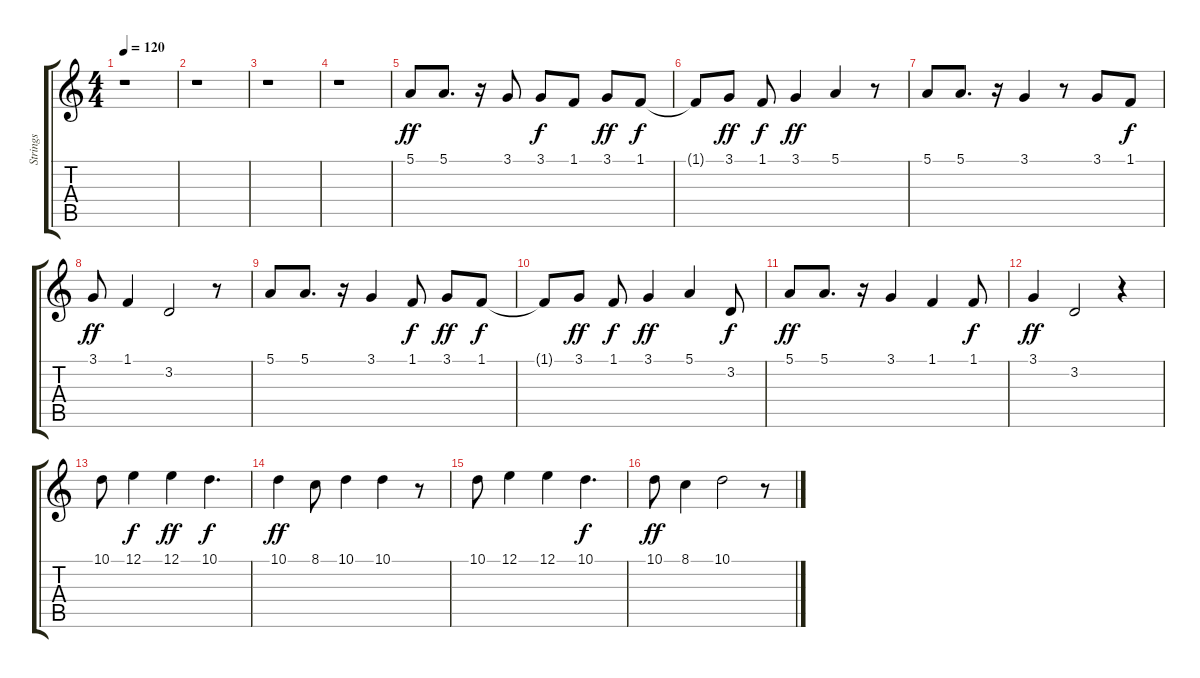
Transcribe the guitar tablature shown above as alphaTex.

\track ("Strings" "Strings") {instrument synthstrings1}
\staff {score tabs}
\tuning (E4 B3 G3 D3 A2 E2) {hide}
\ts (4 4)
\tempo 120
\clef g2
\ks c
r.1{dy ff} |
r.1 |
r.1 |
r.1 |
5.1.8 5.1.8{d} r.16 3.1.8 3.1.8{dy f} 1.1.8 3.1.8{dy ff} 1.1.8{dy f} |
1.1{t}.8 3.1.8{dy ff} 1.1.8{dy f} 3.1.4{dy ff} 5.1.4 r.8 |
5.1.8 5.1.8{d} r.16 3.1.4 r.8 3.1.8 1.1.8{dy f} |
3.1.8{dy ff} 1.1.4 3.2.2 r.8 |
5.1.8 5.1.8{d} r.16 3.1.4 1.1.8{dy f} 3.1.8{dy ff} 1.1.8{dy f} |
1.1{t}.8 3.1.8{dy ff} 1.1.8{dy f} 3.1.4{dy ff} 5.1.4 3.2.8{dy f} |
5.1.8{dy ff} 5.1.8{d} r.16 3.1.4 1.1.4 1.1.8{dy f} |
3.1.4{dy ff} 3.2.2 r.4 |
10.1.8 12.1.4{dy f} 12.1.4{dy ff} 10.1.4{d dy f} |
10.1.4{dy ff} 8.1.8 10.1.4 10.1.4 r.8 |
10.1.8 12.1.4 12.1.4 10.1.4{d dy f} |
10.1.8{dy ff} 8.1.4 10.1.2 r.8
